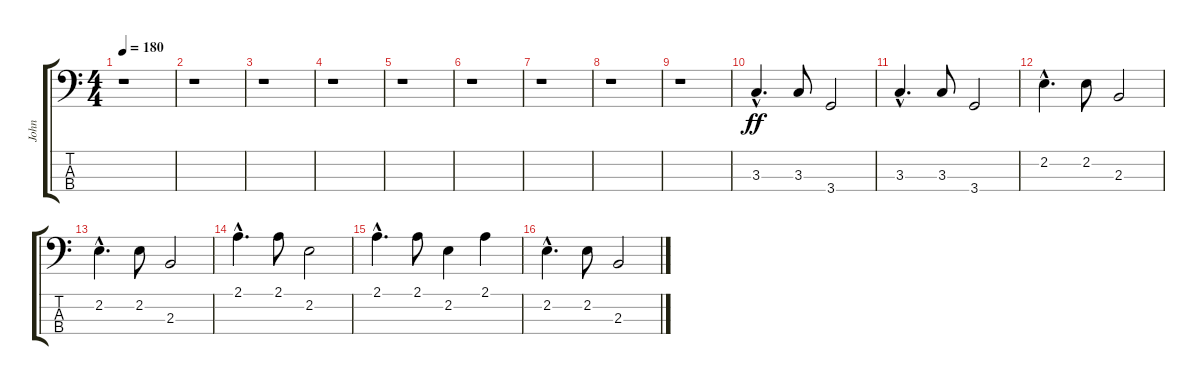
\track ("John" "John") {instrument acousticbass}
\staff {score tabs}
\tuning (G2 D2 A1 E1) {hide}
\ts (4 4)
\tempo 180
\clef f4
\ks c
r.1{dy ff} |
r.1 |
r.1 |
r.1 |
r.1 |
r.1 |
r.1 |
r.1 |
r.1 |
3.3{hac}.4{d} 3.3.8 3.4.2 |
3.3{hac}.4{d} 3.3.8 3.4.2 |
2.2{hac}.4{d} 2.2.8 2.3.2 |
2.2{hac}.4{d} 2.2.8 2.3.2 |
2.1{hac}.4{d} 2.1.8 2.2.2 |
2.1{hac}.4{d} 2.1.8 2.2.4 2.1.4 |
2.2{hac}.4{d} 2.2.8 2.3.2
